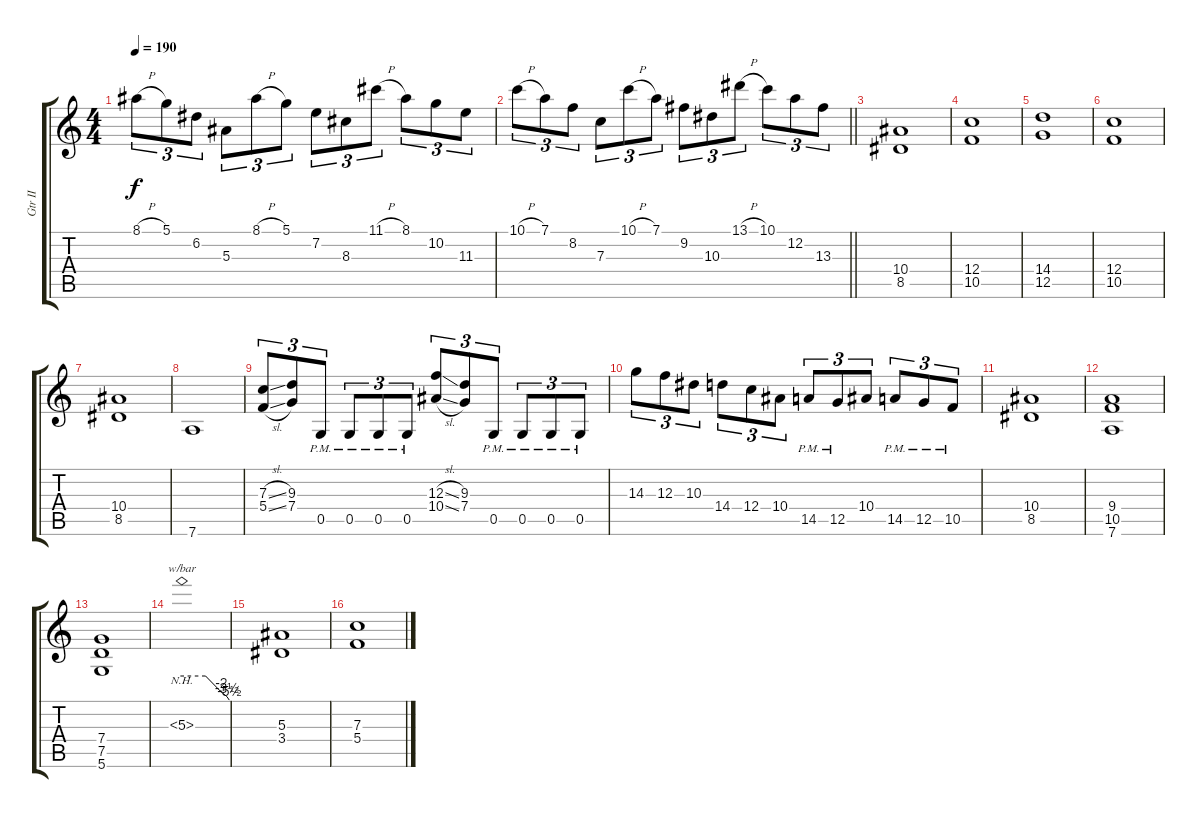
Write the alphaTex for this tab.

\track ("Gtr II" "Gtr II") {instrument overdrivenguitar}
\staff {score tabs}
\tuning (D4 A3 F3 C3 G2 D2) {hide}
\ts (4 4)
\tempo 190
\clef g2
\ks c
8.1{h}.8{tu (3 2) dy f} 5.1.8{tu (3 2)} 6.2.8{tu (3 2)} 5.3.8{tu (3 2)} 8.1{h}.8{tu (3 2)} 5.1.8{tu (3 2)} 7.2.8{tu (3 2)} 8.3.8{tu (3 2)} 11.1{h}.8{tu (3 2)} 8.1.8{tu (3 2)} 10.2.8{tu (3 2)} 11.3.8{tu (3 2)} |
\barLineRight lightlight
10.1{h}.8{tu (3 2)} 7.1.8{tu (3 2)} 8.2.8{tu (3 2)} 7.3.8{tu (3 2)} 10.1{h}.8{tu (3 2)} 7.1.8{tu (3 2)} 9.2.8{tu (3 2)} 10.3.8{tu (3 2)} 13.1{h}.8{tu (3 2)} 10.1.8{tu (3 2)} 12.2.8{tu (3 2)} 13.3.8{tu (3 2)} |
(10.4 8.5).1 |
(12.4 10.5).1 |
(14.4 12.5).1 |
(12.4 10.5).1 |
(10.4 8.5).1 |
7.6.1 |
(7.3{sl} 5.4{sl}).8{tu (3 2)} (9.3 7.4).8{tu (3 2)} 0.5{pm}.8{tu (3 2)} 0.5{pm}.8{tu (3 2)} 0.5{pm}.8{tu (3 2)} 0.5{pm}.8{tu (3 2)} (12.3{sl} 10.4{sl}).8{tu (3 2)} (9.3 7.4).8{tu (3 2)} 0.5{pm}.8{tu (3 2)} 0.5{pm}.8{tu (3 2)} 0.5{pm}.8{tu (3 2)} 0.5{pm}.8{tu (3 2)} |
14.3.8{tu (3 2)} 12.3.8{tu (3 2)} 10.3.8{tu (3 2)} 14.4.8{tu (3 2)} 12.4.8{tu (3 2)} 10.4.8{tu (3 2)} 14.5{pm}.8{tu (3 2)} 12.5{pm}.8{tu (3 2)} 10.4.8{tu (3 2)} 14.5{pm}.8{tu (3 2)} 12.5{pm}.8{tu (3 2)} 10.5{pm}.8{tu (3 2)} |
(10.4 8.5).1 |
(9.4 10.5 7.6).1 |
(7.4 7.5 5.6).1 |
5.3{nh}.1{tbe (custom default 0 0 30 0 50 -8 57 -14 60 -22)} |
(5.3 3.4).1 |
(7.3 5.4).1
